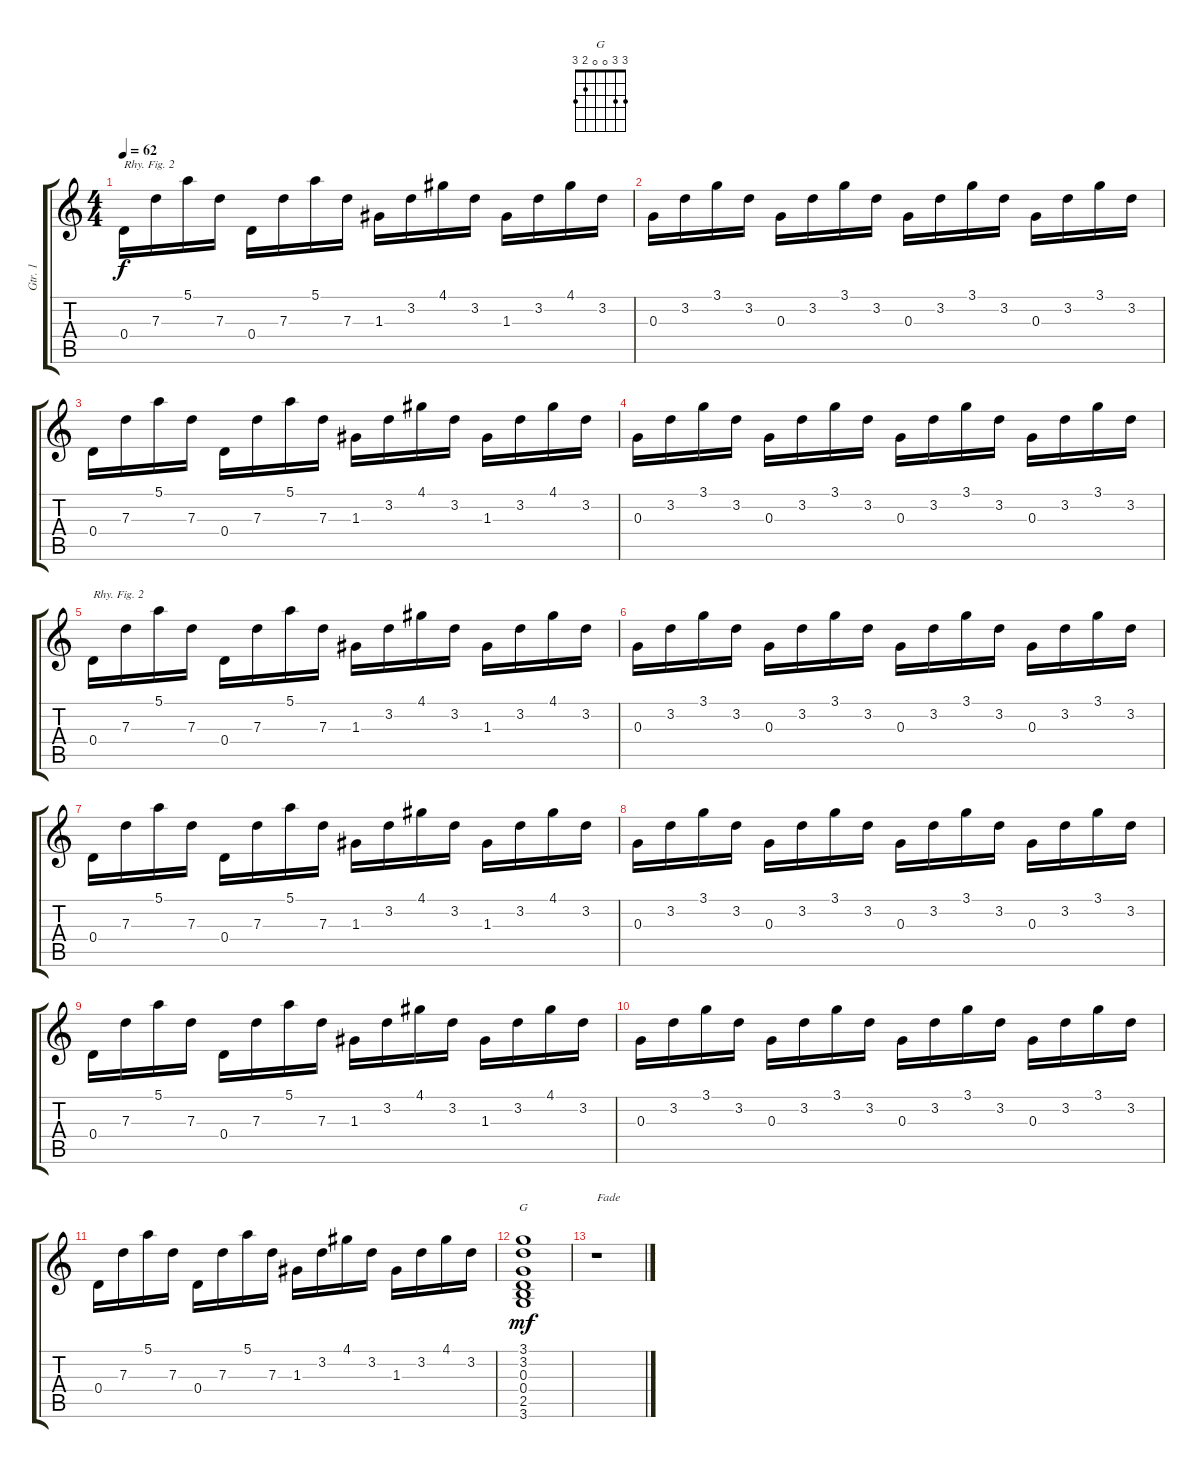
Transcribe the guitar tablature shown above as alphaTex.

\track ("Gtr. 1" "Gtr. 1") {instrument acousticguitarnylon}
\staff {score tabs}
\tuning (E4 B3 G3 D3 A2 E2) {hide}
\chord ("G" 3 3 0 0 2 3)
\ts (4 4)
\tempo 62
\clef g2
\ks c
0.4.16{txt "Rhy. Fig. 2" dy f} 7.3.16 5.1.16 7.3.16 0.4.16 7.3.16 5.1.16 7.3.16 1.3.16 3.2.16 4.1.16 3.2.16 1.3.16 3.2.16 4.1.16 3.2.16 |
0.3.16 3.2.16 3.1.16 3.2.16 0.3.16 3.2.16 3.1.16 3.2.16 0.3.16 3.2.16 3.1.16 3.2.16 0.3.16 3.2.16 3.1.16 3.2.16 |
0.4.16 7.3.16 5.1.16 7.3.16 0.4.16 7.3.16 5.1.16 7.3.16 1.3.16 3.2.16 4.1.16 3.2.16 1.3.16 3.2.16 4.1.16 3.2.16 |
0.3.16 3.2.16 3.1.16 3.2.16 0.3.16 3.2.16 3.1.16 3.2.16 0.3.16 3.2.16 3.1.16 3.2.16 0.3.16 3.2.16 3.1.16 3.2.16 |
0.4.16{txt "Rhy. Fig. 2"} 7.3.16 5.1.16 7.3.16 0.4.16 7.3.16 5.1.16 7.3.16 1.3.16 3.2.16 4.1.16 3.2.16 1.3.16 3.2.16 4.1.16 3.2.16 |
0.3.16 3.2.16 3.1.16 3.2.16 0.3.16 3.2.16 3.1.16 3.2.16 0.3.16 3.2.16 3.1.16 3.2.16 0.3.16 3.2.16 3.1.16 3.2.16 |
0.4.16 7.3.16 5.1.16 7.3.16 0.4.16 7.3.16 5.1.16 7.3.16 1.3.16 3.2.16 4.1.16 3.2.16 1.3.16 3.2.16 4.1.16 3.2.16 |
0.3.16 3.2.16 3.1.16 3.2.16 0.3.16 3.2.16 3.1.16 3.2.16 0.3.16 3.2.16 3.1.16 3.2.16 0.3.16 3.2.16 3.1.16 3.2.16 |
0.4.16 7.3.16 5.1.16 7.3.16 0.4.16 7.3.16 5.1.16 7.3.16 1.3.16 3.2.16 4.1.16 3.2.16 1.3.16 3.2.16 4.1.16 3.2.16 |
0.3.16 3.2.16 3.1.16 3.2.16 0.3.16 3.2.16 3.1.16 3.2.16 0.3.16 3.2.16 3.1.16 3.2.16 0.3.16 3.2.16 3.1.16 3.2.16 |
0.4.16 7.3.16 5.1.16 7.3.16 0.4.16 7.3.16 5.1.16 7.3.16 1.3.16 3.2.16 4.1.16 3.2.16 1.3.16 3.2.16 4.1.16 3.2.16 |
(3.1 3.2 0.3 0.4 2.5 3.6).1{ch "G" dy mf} |
r.1{txt "Fade"}
